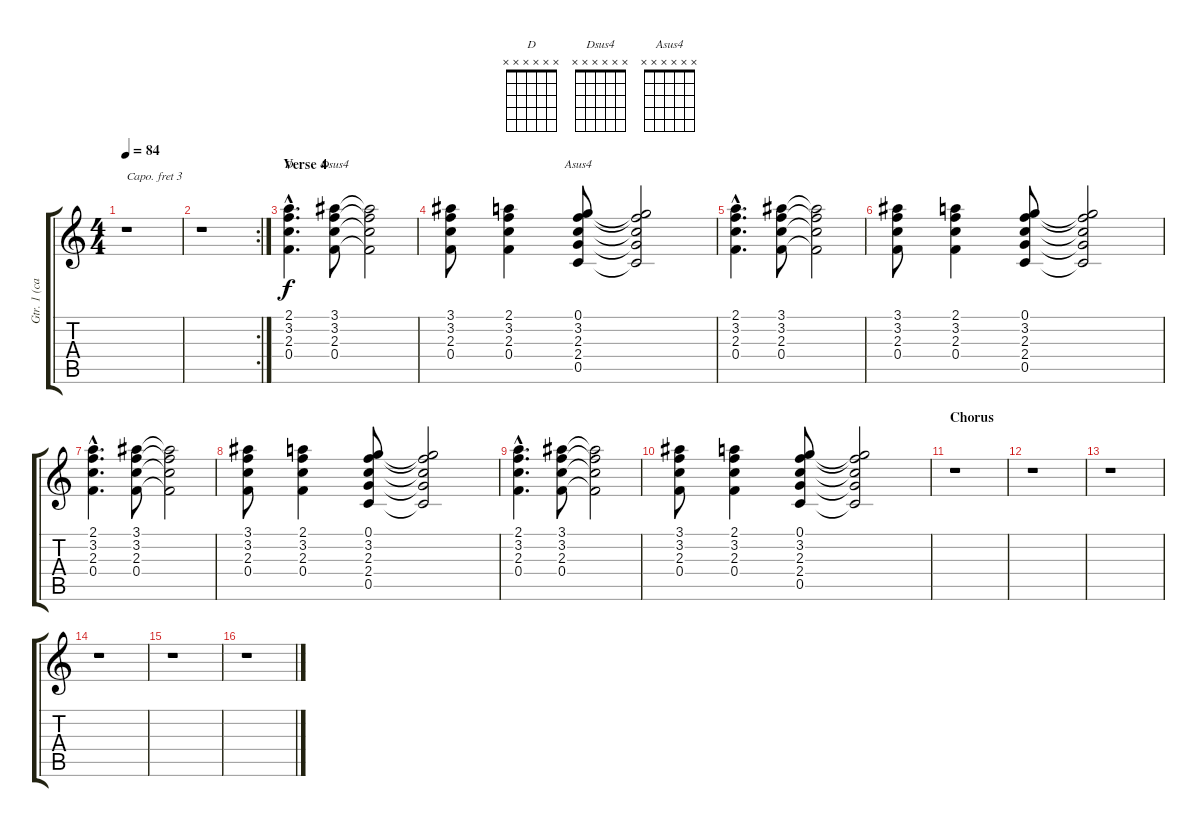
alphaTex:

\track ("Gtr. 1 (capo III)" "Gtr. 1 (ca") {instrument acousticguitarsteel}
\staff {score tabs}
\capo 3
\tuning (E4 B3 G3 D3 A2 E2) {hide}
\chord ("D" x x x x x x)
\chord ("Dsus4" x x x x x x)
\chord ("Asus4" x x x x x x)
\ts (4 4)
\tempo 84
\clef g2
\ks c
r.1{dy f} |
\rc 2
r.1 |
\section ("" "Verse 4")
(2.1{hac} 3.2{hac} 2.3{hac} 0.4{hac}).4{d ch "D"} (3.1 3.2 2.3 0.4).8{ch "Dsus4"} (3.1{t} 3.2{t} 2.3{t} 0.4{t}).2 |
(3.1 3.2 2.3 0.4).8 (2.1 3.2 2.3 0.4).4 (0.1 3.2 2.3 2.4 0.5).8{ch "Asus4"} (0.1{t} 3.2{t} 2.3{t} 2.4{t} 0.5{t}).2 |
(2.1{hac} 3.2{hac} 2.3{hac} 0.4{hac}).4{d} (3.1 3.2 2.3 0.4).8 (3.1{t} 3.2{t} 2.3{t} 0.4{t}).2 |
(3.1 3.2 2.3 0.4).8 (2.1 3.2 2.3 0.4).4 (0.1 3.2 2.3 2.4 0.5).8 (0.1{t} 3.2{t} 2.3{t} 2.4{t} 0.5{t}).2 |
(2.1{hac} 3.2{hac} 2.3{hac} 0.4{hac}).4{d} (3.1 3.2 2.3 0.4).8 (3.1{t} 3.2{t} 2.3{t} 0.4{t}).2 |
(3.1 3.2 2.3 0.4).8 (2.1 3.2 2.3 0.4).4 (0.1 3.2 2.3 2.4 0.5).8 (0.1{t} 3.2{t} 2.3{t} 2.4{t} 0.5{t}).2 |
(2.1{hac} 3.2{hac} 2.3{hac} 0.4{hac}).4{d} (3.1 3.2 2.3 0.4).8 (3.1{t} 3.2{t} 2.3{t} 0.4{t}).2 |
(3.1 3.2 2.3 0.4).8 (2.1 3.2 2.3 0.4).4 (0.1 3.2 2.3 2.4 0.5).8 (0.1{t} 3.2{t} 2.3{t} 2.4{t} 0.5{t}).2 |
\section ("" "Chorus")
r.1 |
r.1 |
r.1 |
r.1 |
r.1 |
r.1
